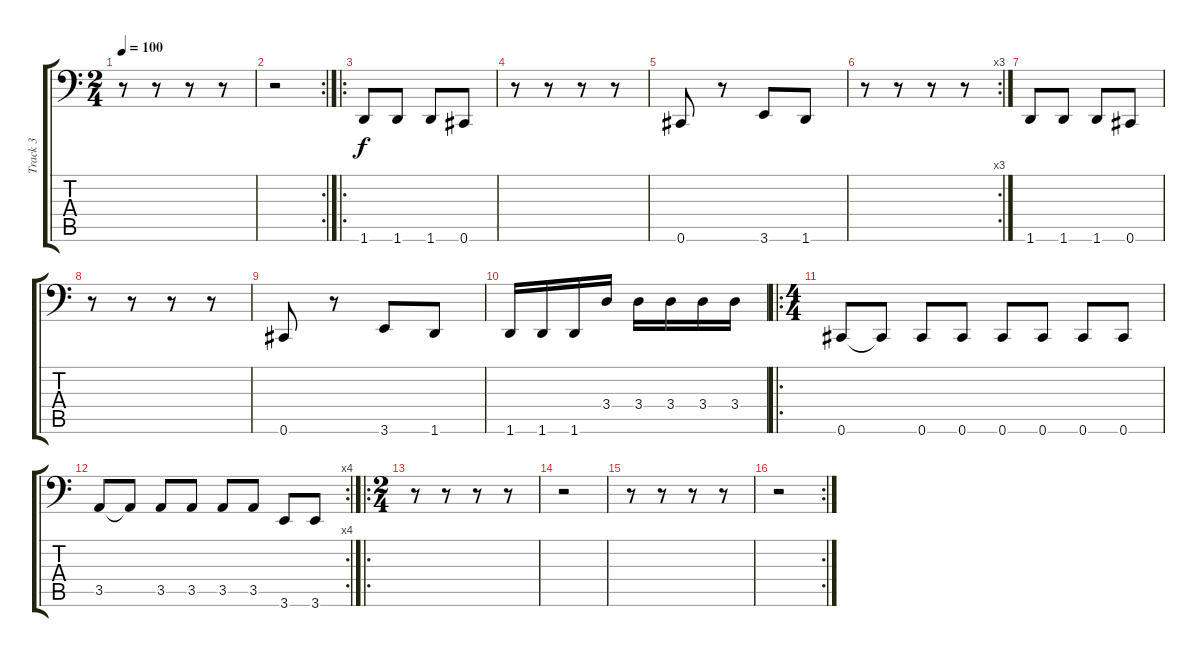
\track ("Track 3" "Track 3") {instrument slapbass1}
\staff {score tabs}
\tuning (Db3 Ab2 E2 B1 Gb1 Db1) {hide}
\ts (2 4)
\tempo 100
\clef f4
\ks c
r.8{dy f} r.8 r.8 r.8 |
\rc 2
r.2 |
\ro
1.6.8 1.6.8 1.6.8 0.6.8 |
r.8 r.8 r.8 r.8 |
0.6.8 r.8 3.6.8 1.6.8 |
\rc 3
r.8 r.8 r.8 r.8 |
1.6.8 1.6.8 1.6.8 0.6.8 |
r.8 r.8 r.8 r.8 |
0.6.8 r.8 3.6.8 1.6.8 |
1.6.16 1.6.16 1.6.16 3.4.16 3.4.16 3.4.16 3.4.16 3.4.16 |
\ro
\ts (4 4)
0.6.8 0.6{t}.8 0.6.8 0.6.8 0.6.8 0.6.8 0.6.8 0.6.8 |
\rc 4
3.5.8 3.5{t}.8 3.5.8 3.5.8 3.5.8 3.5.8 3.6.8 3.6.8 |
\ro
\ts (2 4)
r.8 r.8 r.8 r.8 |
r.2 |
r.8 r.8 r.8 r.8 |
\rc 2
r.2
